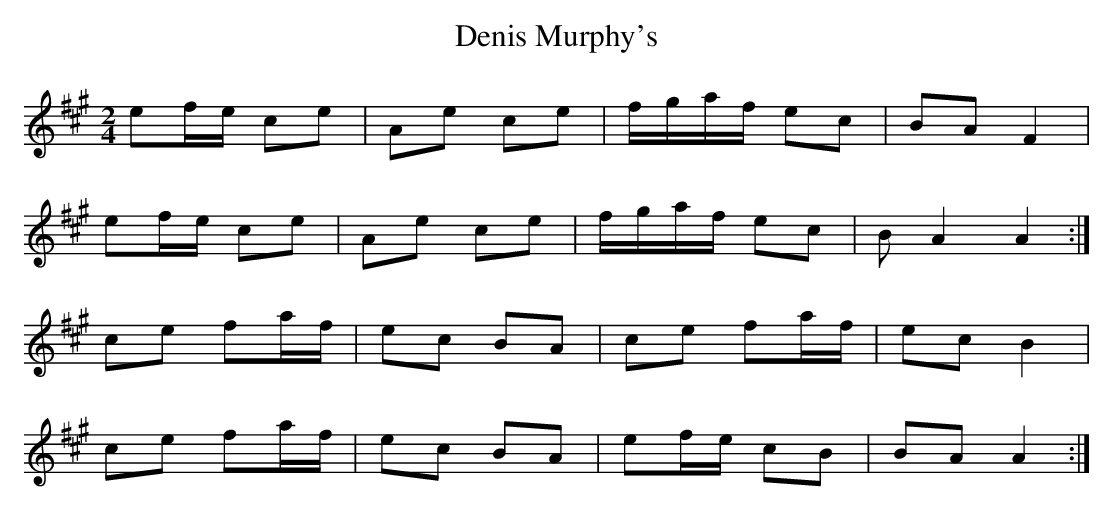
X:1
T:Murphy's, Denis
M:2/4
L:1/8
K:A Major
ef/e/ ce|Ae ce|f/g/a/f/ ec|BA F2|!
ef/e/ ce|Ae ce|f/g/a/f/ ec|BA2A2:|!
ce fa/f/|ec BA|ce fa/f/|ec B2|!
ce fa/f/|ec BA|ef/e/ cB|BA A2:|!
